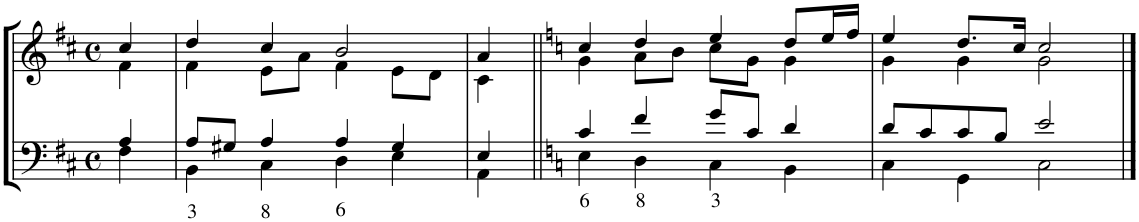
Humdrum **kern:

**kern	**text	**kern
*part1	*part1	*part1
*staff2	*staff2	*staff1
*I"Piano	*	*
*I'Pno.	*	*
*clefF4	*	*clefG2
*k[f#c#]	*	*k[f#c#]
*M4/4	*	*M4/4
*met(c)	*	*met(c)
=1	=1	=1
*^	*	*^
4A/	4F#\	.	4cc#/	4f#\
=2	=2	=2	=2	=2
!	!	!LO:LY:b	!	!
8A/L	4BB\	3	4dd/	4f#\
8G#X/J	.	.	.	.
!	!	!LO:LY:b	!	!
4A/	4C#\	8	4cc#/	8e\L
.	.	.	.	8a\J
!	!	!LO:LY:b	!	!
4A/	4D\	6	2b/	4f#\
4G#/	4E\	.	.	8e\L
.	.	.	.	8d\J
=3	=3	=3	=3	=3
4E/	4AA\	.	4a/	4c#\
=4||	=4||	=4||	=4||	=4||
*k[]	*	*	*k[]	*
!	!	!LO:LY:b	!	!
4c/	4E\	6	4cc/	4g\
!	!	!LO:LY:b	!	!
4f/	4D\	8	4dd/	8a\L
.	.	.	.	8b\J
!	!	!LO:LY:b	!	!
8g/L	4C\	3	4ee/	8cc\L
8c/J	.	.	.	8g\J
4d/	4BB\	.	8dd/L	4g\
.	.	.	16ee/L	.
.	.	.	16ff/JJ	.
=5	=5	=5	=5	=5
8d/L	4C\	.	4ee/	4g\
8c/	.	.	.	.
8c/	4GG\	.	8.dd/L	4g\
8B/J	.	.	.	.
.	.	.	16cc/Jk	.
2e/	2C\	.	2cc/	2g\
*v	*v	*	*	*
*	*	*v	*v
==	==	==
*-	*-	*-
